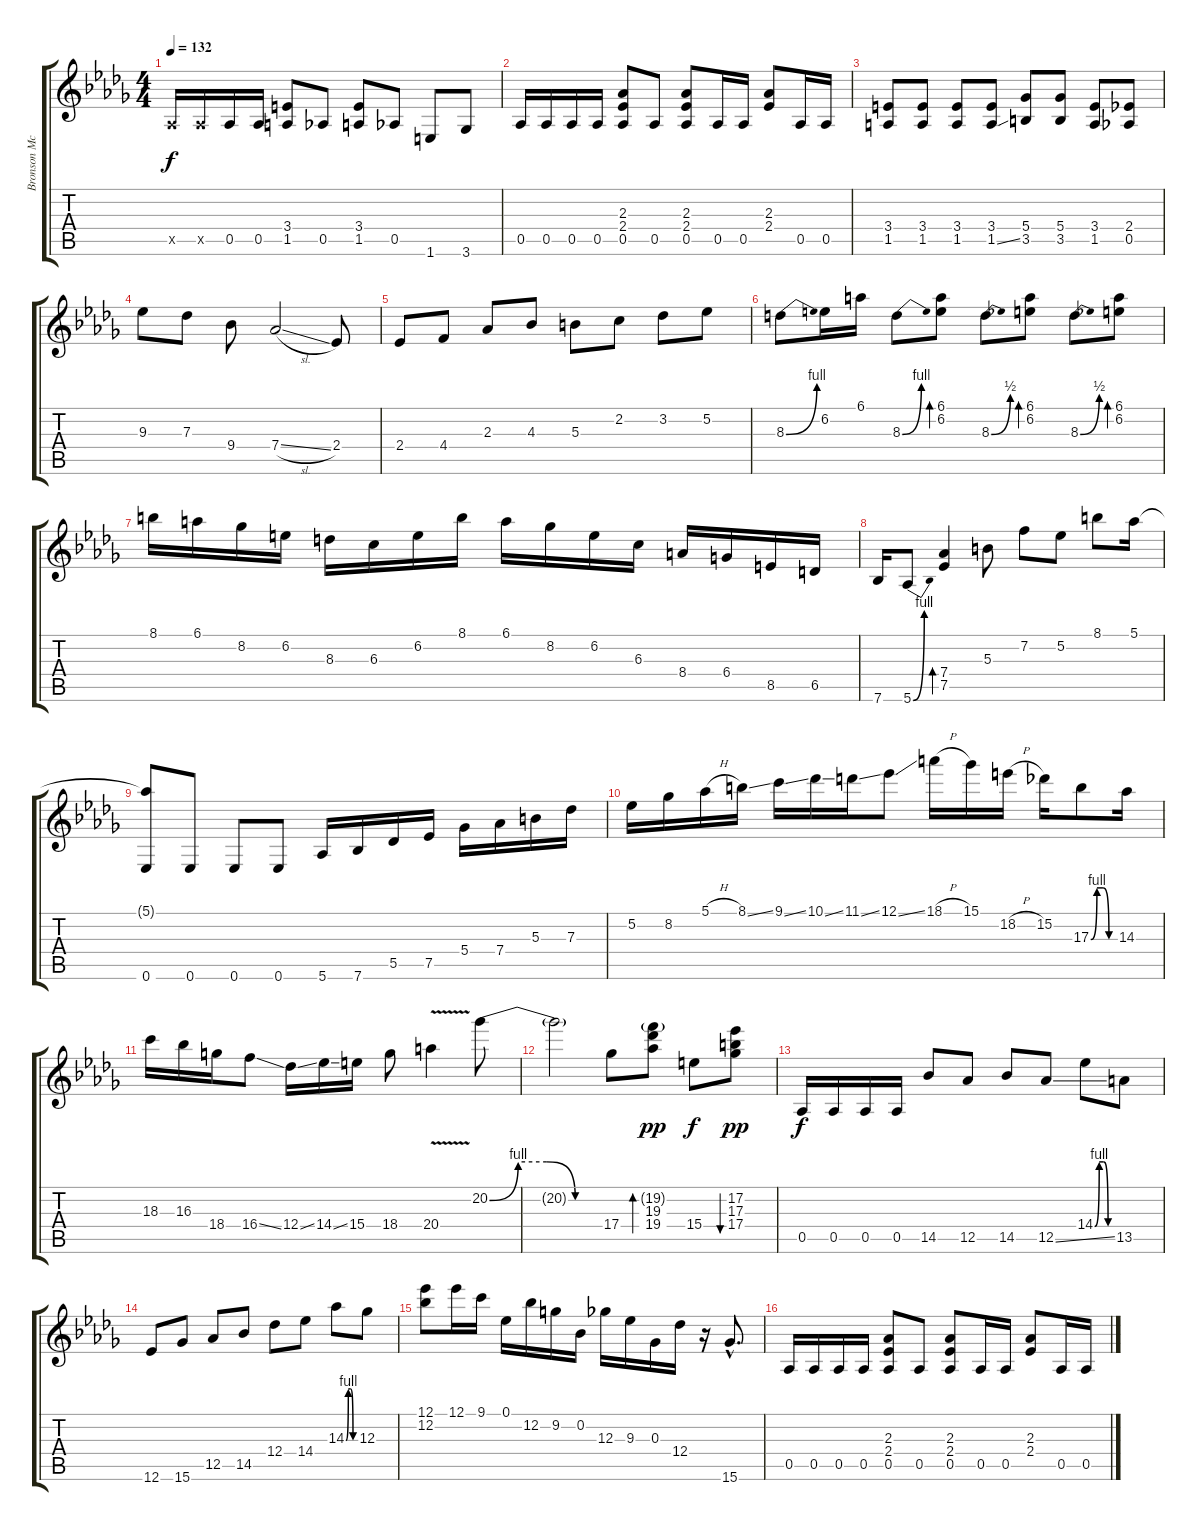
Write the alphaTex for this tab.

\track ("Bronson McDowall (Guitar)" "Bronson Mc") {instrument distortionguitar}
\staff {score tabs}
\tuning (Eb4 Bb3 Gb3 Db3 Ab2 Eb2) {hide}
\ts (4 4)
\tempo 132
\clef g2
\ks db
0.5{x}.16{dy f} 0.5{x}.16 0.5.16 0.5.16 (3.4 1.5).8 0.5.8 (3.4 1.5).8 0.5.8 1.6.8 3.6.8 |
0.5.16 0.5.16 0.5.16 0.5.16 (2.3 2.4 0.5).8 0.5.8 (2.3 2.4 0.5).8 0.5.16 0.5.16 (2.3 2.4).8 0.5.16 0.5.16 |
(3.4 1.5).8 (3.4 1.5).8 (3.4 1.5).8 (3.4 1.5{ss}).8 (5.4 3.5).8 (5.4 3.5).8 (3.4 1.5).8 (2.4 0.5).8 |
9.3.8 7.3.8 9.4.8 7.4{sl}.2 2.4.8 |
2.4.8 4.4.8 2.3.8 4.3.8 5.3.8 2.2.8 3.2.8 5.2.8 |
8.3{be (bend 0 0 60 4)}.8 6.2.16 6.1.16 8.3{be (bend 0 0 60 4)}.8 (6.1 6.2).8{bd 480} 8.3{be (bend 0 0 60 2)}.8 (6.1 6.2).8{bd 480} 8.3{be (bend 0 0 60 2)}.8 (6.1 6.2).8{bd 480} |
8.1.16 6.1.16 8.2.16 6.2.16 8.3.16 6.3.16 6.2.16 8.1.16 6.1.16 8.2.16 6.2.16 6.3.16 8.4.16 6.4.16 8.5.16 6.5.16 |
7.6.16 5.6{be (bend 0 0 60 4)}.8 (7.4 7.5).4{bd 480} 5.3.8 7.2.8 5.2.8 8.1.8 5.1.16 |
(5.1{t} 0.6).8 0.6.8 0.6.8 0.6.8 5.6.16 7.6.16 5.5.16 7.5.16 5.4.16 7.4.16 5.3.16 7.3.16 |
5.2.16 8.2.16 5.1{h}.16 8.1{ss}.16 9.1{ss}.16 10.1{ss}.16 11.1{ss}.16 12.1{ss}.8 18.1{h}.16 15.1.16 18.2{h}.16 15.2.16 17.3{be (custom 0 0 15 4 30 4 45 0 60 0)}.8 14.3.16 |
18.3.16 16.3.16 18.4.16 16.4{ss}.8 12.4{ss}.16 14.4{ss}.16 15.4.16 18.4.8 20.4{v}.4 20.2{be (custom 0 0 15 4 30 4 45 0 60 0)}.8 |
20.2{t}.2 17.4.8 (19.2{g} 19.3 19.4).8{bd 480 dy pp} 15.4.8{dy f} (17.2 17.3 17.4).8{bu 480 dy pp} |
0.5.16{dy f} 0.5.16 0.5.16 0.5.16 14.5.8 12.5.8 14.5.8 12.5{ss}.8 14.4{be (custom 0 0 15 4 30 4 45 0 60 0)}.8 13.5.8 |
12.6.8 15.6.8 12.5.8 14.5.8 12.4.8 14.4.8 14.3{be (custom 0 0 15 4 30 4 45 0 60 0)}.8 12.3.8 |
(12.1 12.2).8 12.1.16 9.1.16 0.1.16 12.2.16 9.2.16 0.2.16 12.3.16 9.3.16 0.3.16 12.4.16 r.16 15.6{hac}.8{d} |
0.5.16 0.5.16 0.5.16 0.5.16 (2.3 2.4 0.5).8 0.5.8 (2.3 2.4 0.5).8 0.5.16 0.5.16 (2.3 2.4).8 0.5.16 0.5.16
